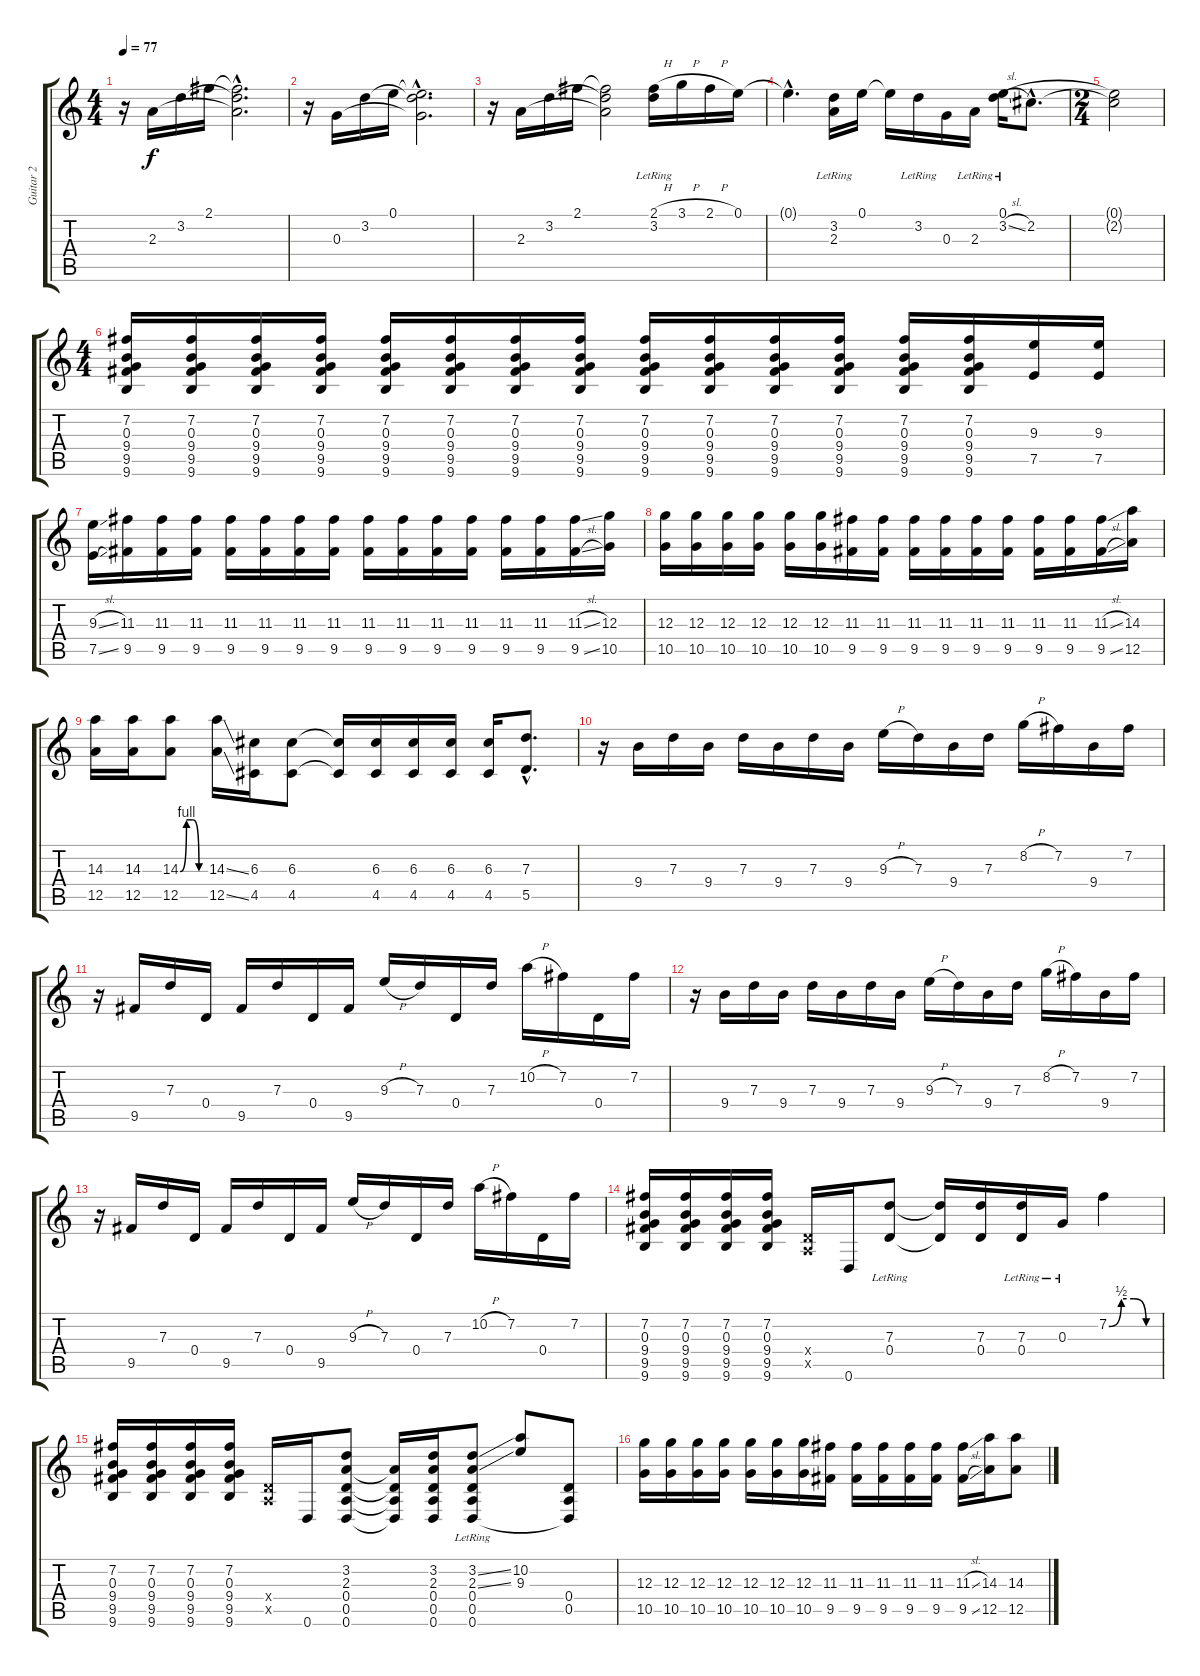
\track ("Guitar 2" "Guitar 2") {instrument acousticguitarnylon}
\staff {score tabs}
\tuning (E4 B3 G3 D3 A2 D2) {hide}
\ts (4 4)
\tempo 77
\clef g2
\ks c
r.16{dy f instrument acousticguitarnylon} 2.3.16 3.2.16 2.1.16 (2.1{hac t} 3.2{hac t} 2.3{hac t}).2{d} |
r.16 0.3.16 3.2.16 0.1.16 (0.1{hac t} 3.2{hac t} 0.3{hac t}).2{d} |
r.16 2.3.16 3.2.16 2.1.16 (2.1{t} 3.2{t} 2.3{t}).2 (2.1{h} 3.2{lr}).16 3.1{h}.16 2.1{h}.16 0.1.16 |
0.1{hac t}.4{d} (3.2{lr} 2.3{lr}).16 0.1.16 0.1{t}.16 3.2{lr}.16 0.3.16 2.3{lr}.16 (0.1{lr} 3.2{sl}).16 2.2{hac}.8{d} |
\ts (2 4)
(0.1{t} 2.2{t}).2 |
\ts (4 4)
(7.2 0.3 9.4 9.5 9.6).16{instrument overdrivenguitar} (7.2 0.3 9.4 9.5 9.6).16 (7.2 0.3 9.4 9.5 9.6).16 (7.2 0.3 9.4 9.5 9.6).16 (7.2 0.3 9.4 9.5 9.6).16 (7.2 0.3 9.4 9.5 9.6).16 (7.2 0.3 9.4 9.5 9.6).16 (7.2 0.3 9.4 9.5 9.6).16 (7.2 0.3 9.4 9.5 9.6).16 (7.2 0.3 9.4 9.5 9.6).16 (7.2 0.3 9.4 9.5 9.6).16 (7.2 0.3 9.4 9.5 9.6).16 (7.2 0.3 9.4 9.5 9.6).16 (7.2 0.3 9.4 9.5 9.6).16 (9.3 7.5).16 (9.3 7.5).16 |
(9.3{sl} 7.5{sl}).16 (11.3 9.5).16 (11.3 9.5).16 (11.3 9.5).16 (11.3 9.5).16 (11.3 9.5).16 (11.3 9.5).16 (11.3 9.5).16 (11.3 9.5).16 (11.3 9.5).16 (11.3 9.5).16 (11.3 9.5).16 (11.3 9.5).16 (11.3 9.5).16 (11.3{sl} 9.5{sl}).16 (12.3 10.5).16 |
(12.3 10.5).16 (12.3 10.5).16 (12.3 10.5).16 (12.3 10.5).16 (12.3 10.5).16 (12.3 10.5).16 (11.3 9.5).16 (11.3 9.5).16 (11.3 9.5).16 (11.3 9.5).16 (11.3 9.5).16 (11.3 9.5).16 (11.3 9.5).16 (11.3 9.5).16 (11.3{sl} 9.5{sl}).16 (14.3 12.5).16 |
(14.3 12.5).16 (14.3 12.5).16 (14.3{be (custom 0 0 15 4 30 4 45 0 60 0)} 12.5).8 (14.3{ss} 12.5{ss}).16 (6.3 4.5).16 (6.3 4.5).8 (6.3{t} 4.5{t}).16 (6.3 4.5).16 (6.3 4.5).16 (6.3 4.5).16 (6.3 4.5).16 (7.3{hac} 5.5{hac}).8{d} |
r.16{instrument electricguitarjazz} 9.4.16 7.3.16 9.4.16 7.3.16 9.4.16 7.3.16 9.4.16 9.3{h}.16 7.3.16 9.4.16 7.3.16 8.2{h}.16 7.2.16 9.4.16 7.2.16 |
r.16 9.5.16 7.3.16 0.4.16 9.5.16 7.3.16 0.4.16 9.5.16 9.3{h}.16 7.3.16 0.4.16 7.3.16 10.2{h}.16 7.2.16 0.4.16 7.2.16 |
r.16 9.4.16 7.3.16 9.4.16 7.3.16 9.4.16 7.3.16 9.4.16 9.3{h}.16 7.3.16 9.4.16 7.3.16 8.2{h}.16 7.2.16 9.4.16 7.2.16 |
r.16 9.5.16 7.3.16 0.4.16 9.5.16 7.3.16 0.4.16 9.5.16 9.3{h}.16 7.3.16 0.4.16 7.3.16 10.2{h}.16 7.2.16 0.4.16 7.2.16 |
(7.2 0.3 9.4 9.5 9.6).16{instrument overdrivenguitar} (7.2 0.3 9.4 9.5 9.6).16 (7.2 0.3 9.4 9.5 9.6).16 (7.2 0.3 9.4 9.5 9.6).16 (0.4{x} 0.5{x}).16 0.6.16 (7.3{lr} 0.4{lr}).8 (7.3{t} 0.4{t}).16 (7.3 0.4).16 (7.3 0.4{lr}).16 0.3{lr}.16 7.2{be (custom 0 0 15 2 30 2 45 0 60 0)}.4 |
(7.2 0.3 9.4 9.5 9.6).16 (7.2 0.3 9.4 9.5 9.6).16 (7.2 0.3 9.4 9.5 9.6).16 (7.2 0.3 9.4 9.5 9.6).16 (0.4{x} 0.5{x}).16 0.6.16 (3.2 2.3 0.4 0.5 0.6).8 (2.3{t} 0.4{t} 0.5{t} 0.6{t}).16 (3.2 2.3 0.4 0.5 0.6).16 (3.2{ss} 2.3{ss} 0.4{lr} 0.5{lr} 0.6).8 (10.2 9.3).8 (0.4 0.5 0.6{t}).8 |
(12.3 10.5).16 (12.3 10.5).16 (12.3 10.5).16 (12.3 10.5).16 (12.3 10.5).16 (12.3 10.5).16 (12.3 10.5).16 (11.3 9.5).16 (11.3 9.5).16 (11.3 9.5).16 (11.3 9.5).16 (11.3 9.5).16 (11.3{sl} 9.5{sl}).16 (14.3 12.5).16 (14.3 12.5).8
